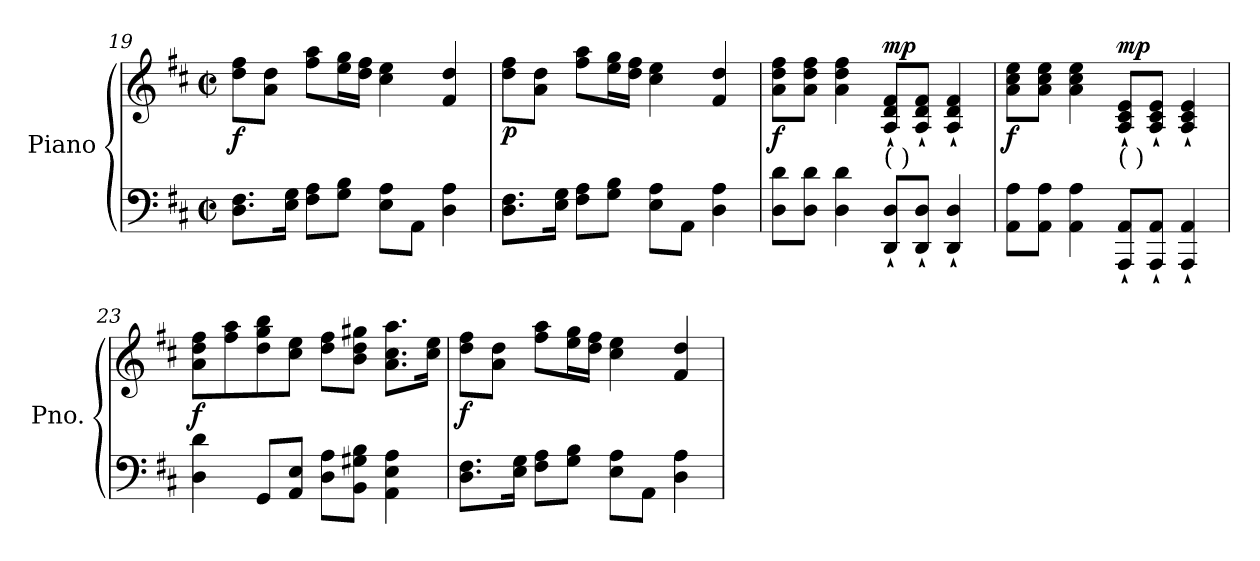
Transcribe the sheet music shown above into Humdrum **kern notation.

**kern	**kern	**dynam
*part1	*part1	*part1
*staff2	*staff1	*staff1/2
*I"Piano	*	*
*I'Pno.	*	*
!!LO:LB:g=z
*clefF4	*clefG2	*
*k[f#c#]	*k[f#c#]	*
*M2/2	*M2/2	*
*met(c|)	*met(c|)	*
=19	=19	=19
!	!	!LO:DY:b
8.D\ 8.F#\L	8dd\ 8ff#\L	f
.	8a\ 8dd\J	.
16E\ 16G\Jk	.	.
8F#\ 8A\L	8ff#\ 8aa\L	.
8G\ 8B\J	16ee\ 16gg\L	.
.	16dd\ 16ff#\JJ	.
8E\ 8A\L	4cc#\ 4ee\	.
8AA\J	.	.
4D\ 4A\	4f#/ 4dd/	.
=20	=20	=20
!	!	!LO:DY:b
8.D\ 8.F#\L	8dd\ 8ff#\L	p
.	8a\ 8dd\J	.
16E\ 16G\Jk	.	.
8F#\ 8A\L	8ff#\ 8aa\L	.
8G\ 8B\J	16ee\ 16gg\L	.
.	16dd\ 16ff#\JJ	.
8E\ 8A\L	4cc#\ 4ee\	.
8AA\J	.	.
4D\ 4A\	4f#/ 4dd/	.
=21	=21	=21
!	!	!LO:DY:b
8D\ 8d\L	8a\ 8dd\ 8ff#\L	f
8D\ 8d\J	8a\ 8dd\ 8ff#\J	.
4D\ 4d\	4a\ 4dd\ 4ff#\	.
!	!LO:TX:b:t=(             )	!
!	!	!LO:DY:a
8DD/` 8D/`L	8A/` 8d/` 8f#/`L	mp
8DD/` 8D/`J	8A/` 8d/` 8f#/`J	.
4DD/` 4D/`	4A/` 4d/` 4f#/`	.
=22	=22	=22
!	!	!LO:DY:b
8AA\ 8A\L	8a\ 8cc#\ 8ee\L	f
8AA\ 8A\J	8a\ 8cc#\ 8ee\J	.
4AA\ 4A\	4a\ 4cc#\ 4ee\	.
!	!LO:TX:b:t=(            )	!
!	!	!LO:DY:a
8AAA/` 8AA/`L	8A/` 8c#/` 8e/`L	mp
8AAA/` 8AA/`J	8A/` 8c#/` 8e/`J	.
4AAA/` 4AA/`	4A/` 4c#/` 4e/`	.
!!LO:PB:g=z
=23	=23	=23
!	!	!LO:DY:b
4D\ 4d\	8a\ 8dd\ 8ff#\L	f
.	8ff#\ 8aa\	.
8GG/L	8dd\ 8gg\ 8bb\	.
8AA/ 8E/J	8cc#\ 8ee\J	.
8D\ 8A\L	8dd\ 8ff#\L	.
8BB\ 8G#X\ 8B\J	8b\ 8dd\ 8gg#X\J	.
4AA\ 4E\ 4A\	8.a\ 8.cc#\ 8.aa\L	.
.	16cc#\ 16ee\Jk	.
=24	=24	=24
!	!	!LO:DY:b
8.D\ 8.F#\L	8dd\ 8ff#\L	f
.	8a\ 8dd\J	.
16E\ 16G\Jk	.	.
8F#\ 8A\L	8ff#\ 8aa\L	.
8G\ 8B\J	16ee\ 16gg\L	.
.	16dd\ 16ff#\JJ	.
8E\ 8A\L	4cc#\ 4ee\	.
8AA\J	.	.
4D\ 4A\	4f#/ 4dd/	.
=	=	=
*-	*-	*-
